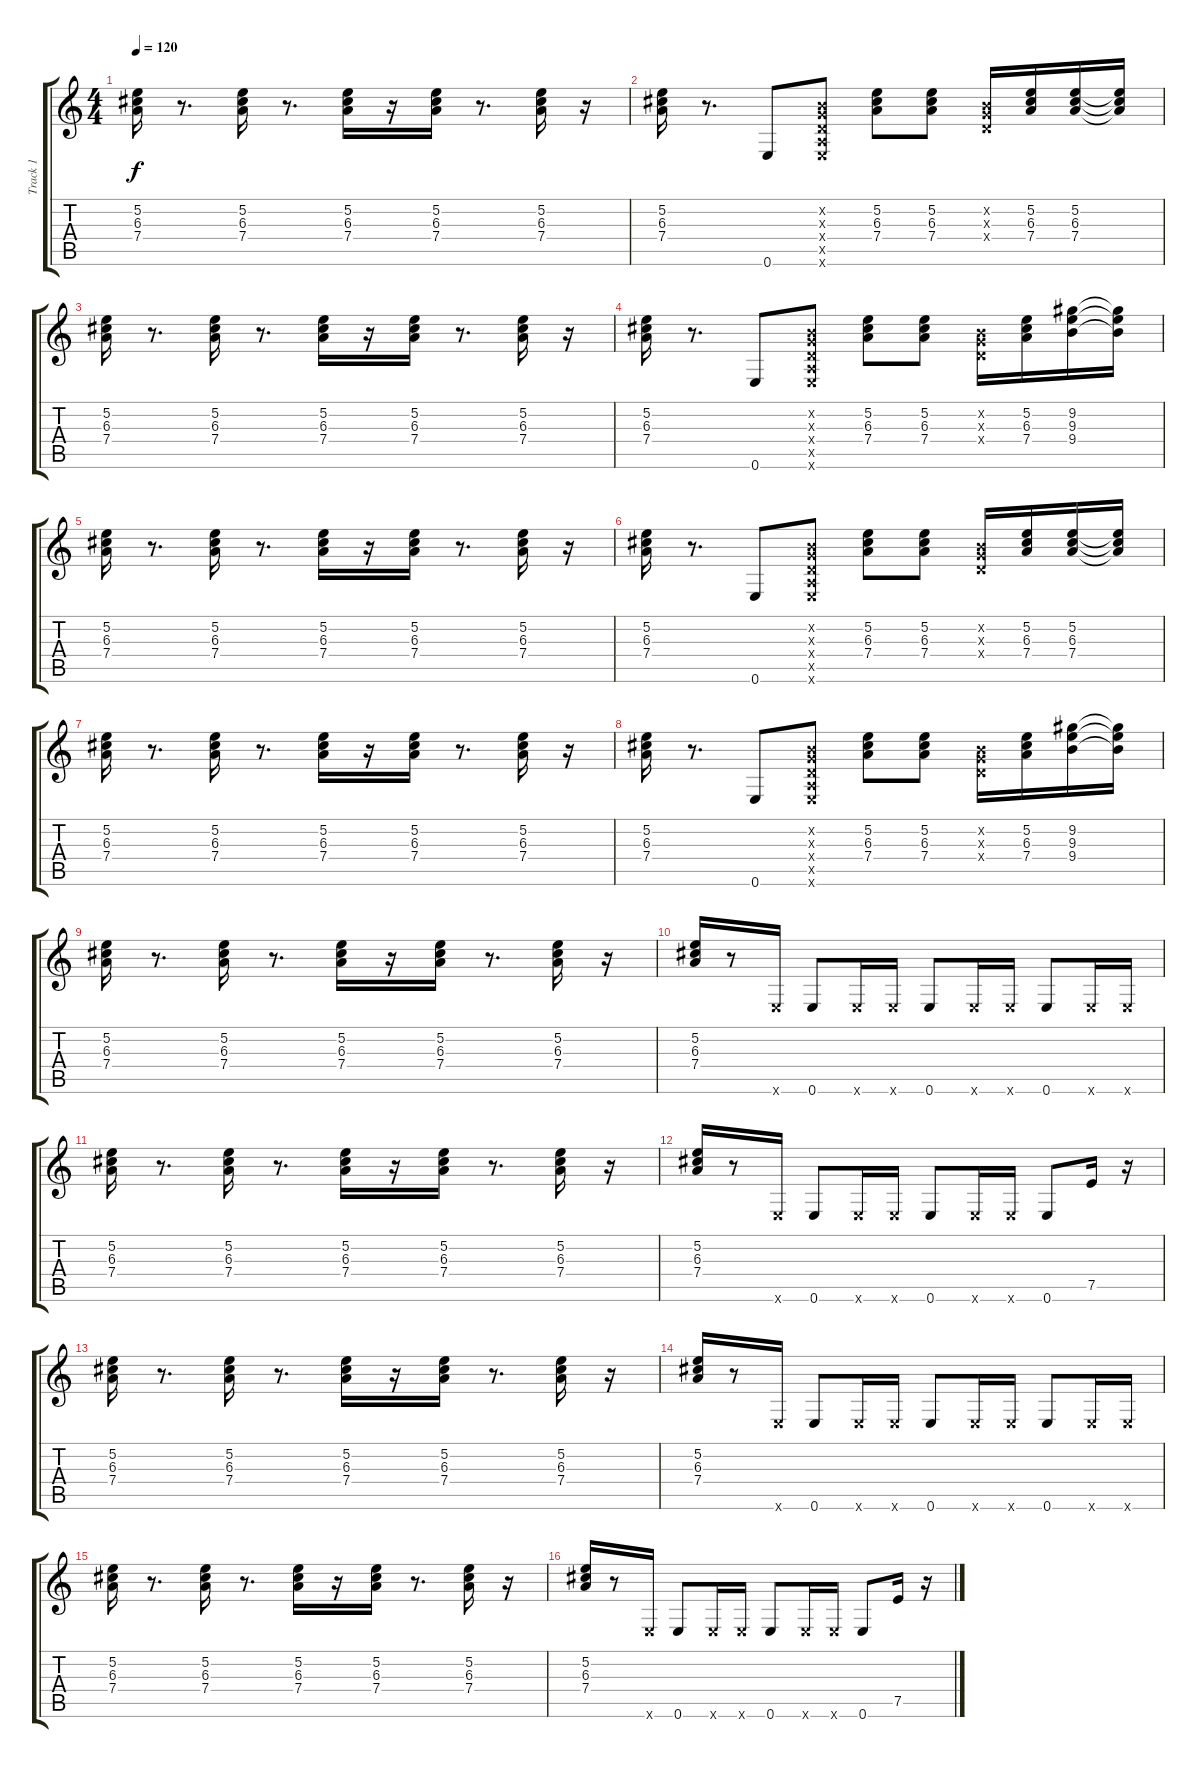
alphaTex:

\track ("Track 1" "Track 1") {instrument electricguitarclean}
\staff {score tabs}
\tuning (E4 B3 G3 D3 A2 E2) {hide}
\ts (4 4)
\tempo 120
\clef g2
\ks c
(5.2 6.3 7.4).16{dy f} r.8{d} (5.2 6.3 7.4).16 r.8{d} (5.2 6.3 7.4).16 r.16 (5.2 6.3 7.4).16 r.8{d} (5.2 6.3 7.4).16 r.16 |
(5.2 6.3 7.4).16 r.8{d} 0.6.8 (0.2{x} 0.3{x} 0.4{x} 0.5{x} 0.6{x}).8 (5.2 6.3 7.4).8 (5.2 6.3 7.4).8 (0.2{x} 0.3{x} 0.4{x}).16 (5.2 6.3 7.4).16 (5.2 6.3 7.4).16 (5.2{t} 6.3{t} 7.4{t}).16 |
(5.2 6.3 7.4).16 r.8{d} (5.2 6.3 7.4).16 r.8{d} (5.2 6.3 7.4).16 r.16 (5.2 6.3 7.4).16 r.8{d} (5.2 6.3 7.4).16 r.16 |
(5.2 6.3 7.4).16 r.8{d} 0.6.8 (0.2{x} 0.3{x} 0.4{x} 0.5{x} 0.6{x}).8 (5.2 6.3 7.4).8 (5.2 6.3 7.4).8 (0.2{x} 0.3{x} 0.4{x}).16 (5.2 6.3 7.4).16 (9.2 9.3 9.4).16 (9.2{t} 9.3{t} 9.4{t}).16 |
(5.2 6.3 7.4).16 r.8{d} (5.2 6.3 7.4).16 r.8{d} (5.2 6.3 7.4).16 r.16 (5.2 6.3 7.4).16 r.8{d} (5.2 6.3 7.4).16 r.16 |
(5.2 6.3 7.4).16 r.8{d} 0.6.8 (0.2{x} 0.3{x} 0.4{x} 0.5{x} 0.6{x}).8 (5.2 6.3 7.4).8 (5.2 6.3 7.4).8 (0.2{x} 0.3{x} 0.4{x}).16 (5.2 6.3 7.4).16 (5.2 6.3 7.4).16 (5.2{t} 6.3{t} 7.4{t}).16 |
(5.2 6.3 7.4).16 r.8{d} (5.2 6.3 7.4).16 r.8{d} (5.2 6.3 7.4).16 r.16 (5.2 6.3 7.4).16 r.8{d} (5.2 6.3 7.4).16 r.16 |
(5.2 6.3 7.4).16 r.8{d} 0.6.8 (0.2{x} 0.3{x} 0.4{x} 0.5{x} 0.6{x}).8 (5.2 6.3 7.4).8 (5.2 6.3 7.4).8 (0.2{x} 0.3{x} 0.4{x}).16 (5.2 6.3 7.4).16 (9.2 9.3 9.4).16 (9.2{t} 9.3{t} 9.4{t}).16 |
(5.2 6.3 7.4).16 r.8{d} (5.2 6.3 7.4).16 r.8{d} (5.2 6.3 7.4).16 r.16 (5.2 6.3 7.4).16 r.8{d} (5.2 6.3 7.4).16 r.16 |
(5.2 6.3 7.4).16 r.8 0.6{x}.16 0.6.8 0.6{x}.16 0.6{x}.16 0.6.8 0.6{x}.16 0.6{x}.16 0.6.8 0.6{x}.16 0.6{x}.16 |
(5.2 6.3 7.4).16 r.8{d} (5.2 6.3 7.4).16 r.8{d} (5.2 6.3 7.4).16 r.16 (5.2 6.3 7.4).16 r.8{d} (5.2 6.3 7.4).16 r.16 |
(5.2 6.3 7.4).16 r.8 0.6{x}.16 0.6.8 0.6{x}.16 0.6{x}.16 0.6.8 0.6{x}.16 0.6{x}.16 0.6.8 7.5.16 r.16 |
(5.2 6.3 7.4).16 r.8{d} (5.2 6.3 7.4).16 r.8{d} (5.2 6.3 7.4).16 r.16 (5.2 6.3 7.4).16 r.8{d} (5.2 6.3 7.4).16 r.16 |
(5.2 6.3 7.4).16 r.8 0.6{x}.16 0.6.8 0.6{x}.16 0.6{x}.16 0.6.8 0.6{x}.16 0.6{x}.16 0.6.8 0.6{x}.16 0.6{x}.16 |
(5.2 6.3 7.4).16 r.8{d} (5.2 6.3 7.4).16 r.8{d} (5.2 6.3 7.4).16 r.16 (5.2 6.3 7.4).16 r.8{d} (5.2 6.3 7.4).16 r.16 |
(5.2 6.3 7.4).16 r.8 0.6{x}.16 0.6.8 0.6{x}.16 0.6{x}.16 0.6.8 0.6{x}.16 0.6{x}.16 0.6.8 7.5.16 r.16
